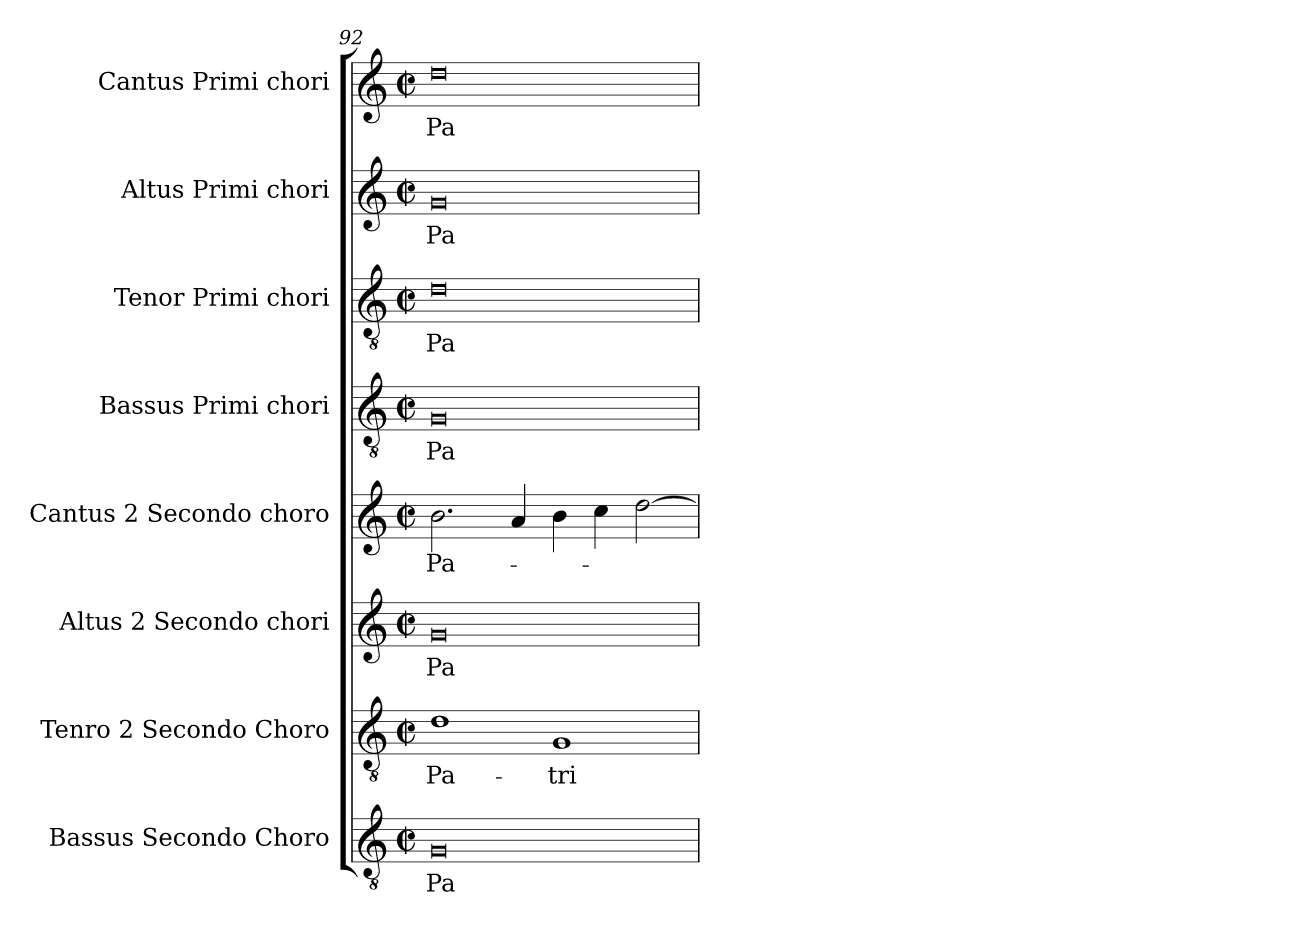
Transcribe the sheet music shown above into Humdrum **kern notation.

**kern	**text	**kern	**text	**kern	**text	**kern	**text	**kern	**text	**kern	**text	**kern	**text	**kern	**text
*part8	*part8	*part7	*part7	*part6	*part6	*part5	*part5	*part4	*part4	*part3	*part3	*part2	*part2	*part1	*part1
*staff8	*staff8	*staff7	*staff7	*staff6	*staff6	*staff5	*staff5	*staff4	*staff4	*staff3	*staff3	*staff2	*staff2	*staff1	*staff1
*I"Bassus  Secondo Choro	*	*I"Tenro 2  Secondo Choro	*	*I"Altus 2  Secondo chori	*	*I"Cantus 2  Secondo choro	*	*I"Bassus  Primi chori	*	*I"Tenor  Primi chori	*	*I"Altus  Primi chori	*	*I"Cantus  Primi chori	*
*I'Ch	*	*I'Ch	*	*I'Ch	*	*I'Ch	*	*I'Ch	*	*I'Ch	*	*I'Ch	*	*I'Ch	*
!!LO:PB:g=z
*clefGv2	*	*clefGv2	*	*clefG2	*	*clefG2	*	*clefGv2	*	*clefGv2	*	*clefG2	*	*clefG2	*
*M2/2	*	*M2/2	*	*M2/2	*	*M2/2	*	*M2/2	*	*M2/2	*	*M2/2	*	*M2/2	*
*met(c|)	*	*met(c|)	*	*met(c|)	*	*met(c|)	*	*met(c|)	*	*met(c|)	*	*met(c|)	*	*met(c|)	*
=92	=92	=92	=92	=92	=92	=92	=92	=92	=92	=92	=92	=92	=92	=92	=92
!	!LO:LY:b:cj	!	!LO:LY:b:cj	!	!LO:LY:b:cj	!	!LO:LY:b:cj	!	!LO:LY:b:cj	!	!LO:LY:b:cj	!	!LO:LY:b:cj	!	!LO:LY:b:cj
0G	Pa-	1d	Pa-	0g	Pa-	2.b\	Pa-	0G	Pa-	0d	Pa-	0g	Pa-	0dd	Pa-
.	.	.	.	.	.	4a/	.	.	.	.	.	.	.	.	.
!	!	!	!LO:LY:b:cj	!	!	!	!	!	!	!	!	!	!	!	!
.	.	1G	-tri	.	.	4b\	.	.	.	.	.	.	.	.	.
.	.	.	.	.	.	4cc\	.	.	.	.	.	.	.	.	.
.	.	.	.	.	.	[>2dd\	.	.	.	.	.	.	.	.	.
=	=	=	=	=	=	=	=	=	=	=	=	=	=	=	=
*-	*-	*-	*-	*-	*-	*-	*-	*-	*-	*-	*-	*-	*-	*-	*-
